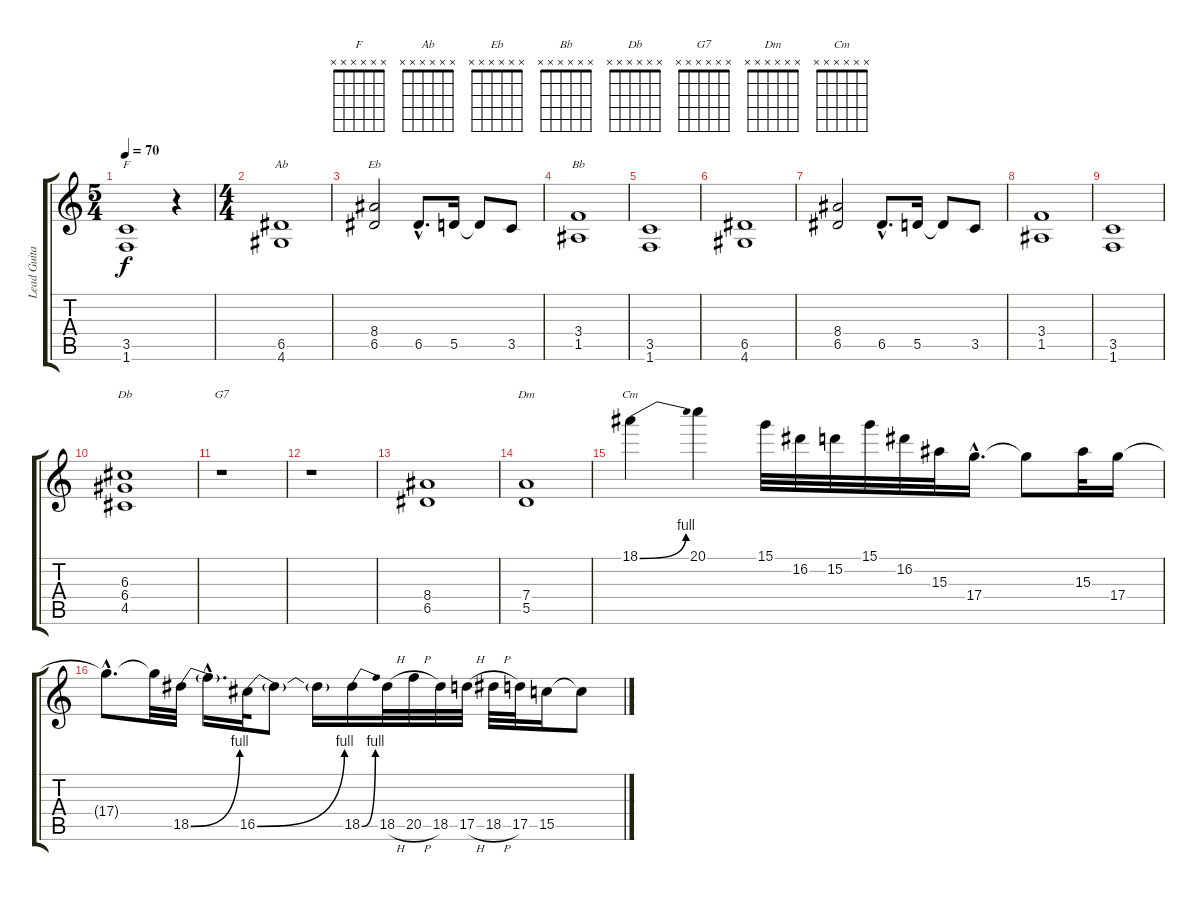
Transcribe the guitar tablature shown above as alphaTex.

\track ("Lead Guitar" "Lead Guita") {instrument distortionguitar}
\staff {score tabs}
\tuning (E4 B3 G3 D3 A2 E2) {hide}
\chord ("F" x x x x x x)
\chord ("Ab" x x x x x x)
\chord ("Eb" x x x x x x)
\chord ("Bb" x x x x x x)
\chord ("Db" x x x x x x)
\chord ("G7" x x x x x x)
\chord ("Dm" x x x x x x)
\chord ("Cm" x x x x x x)
\ts (5 4)
\tempo 70
\clef g2
\ks c
(3.5 1.6).1{ch "F" dy f} r.4 |
\ts (4 4)
(6.5 4.6).1{ch "Ab"} |
(8.4 6.5).2{ch "Eb"} 6.5{hac}.8{d} 5.5.16 5.5{t}.8 3.5.8 |
(3.4 1.5).1{ch "Bb"} |
(3.5 1.6).1 |
(6.5 4.6).1 |
(8.4 6.5).2 6.5{hac}.8{d} 5.5.16 5.5{t}.8 3.5.8 |
(3.4 1.5).1 |
(3.5 1.6).1 |
(6.3 6.4 4.5).1{ch "Db"} |
r.1{ch "G7"} |
r.1 |
(8.4 6.5).1 |
(7.4 5.5).1{ch "Dm"} |
18.1{be (bend 0 0 60 4)}.4{ch "Cm"} 20.1.4 15.1.32 16.2.32 15.2.32 15.1.32 16.2.32 15.3.32 17.4{hac}.16{d} 17.4{t}.8 15.3.32 17.4.16 |
17.4{hac t}.8{d} 17.4{t}.32 18.5{be (bend 0 0 60 4)}.32 18.5{hac t}.16{d} 16.5{be (bend 0 0 60 4)}.32 16.5{t}.8 16.5{t}.16 18.5{be (bend 0 0 60 4)}.16 18.5{h}.32 20.5{h}.32 18.5.32 17.5{h}.32 18.5{h}.32 17.5.32 15.5.16 15.5{t}.8
